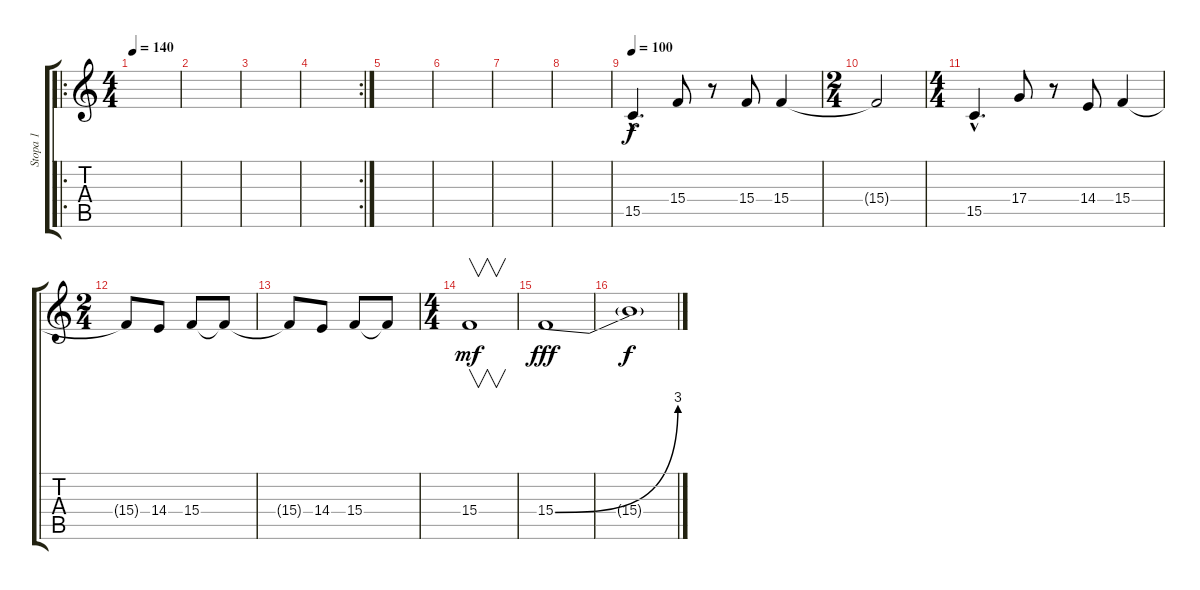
\track ("Stopa 1" "Stopa 1") {instrument synthstrings1}
\staff {score tabs}
\tuning (E4 B3 G3 D3 A2 E2) {hide}
\ro
\ts (4 4)
\tempo 140
\clef g2
\ks c
|
|
|
\rc 2
|
|
|
|
|
\tempo 100
15.5{hac}.4{d volume 10 instrument stringensemble1} 15.4.8 r.8 15.4.8 15.4.4 |
\ts (2 4)
15.4{t}.2 |
\ts (4 4)
15.5{hac}.4{d} 17.4.8 r.8 14.4.8 15.4.4 |
\ts (2 4)
15.4{t}.8 14.4.8 15.4.8 15.4{t}.8 |
15.4{t}.8 14.4.8 15.4.8 15.4{t}.8 |
\ts (4 4)
15.4.1{v dy mf} |
15.4{be (bend 0 0 60 12)}.1{dy fff} |
15.4{t}.1{dy f}
